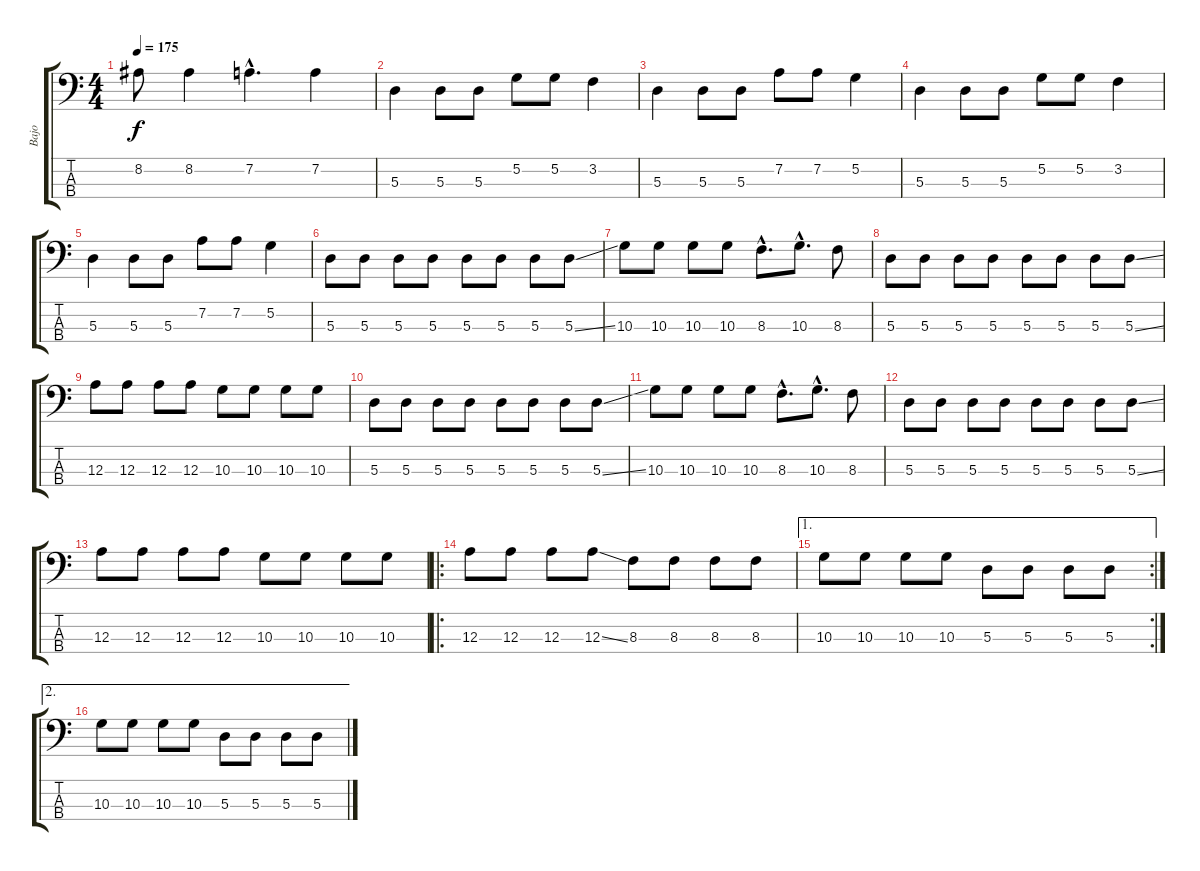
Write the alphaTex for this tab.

\track ("Bajo" "Bajo") {instrument electricbasspick}
\staff {score tabs}
\tuning (G2 D2 A1 E1) {hide}
\ts (4 4)
\tempo 175
\clef f4
\ks c
8.2.8{dy f} 8.2.4 7.2{hac}.4{d} 7.2.4 |
5.3.4 5.3.8 5.3.8 5.2.8 5.2.8 3.2.4 |
5.3.4 5.3.8 5.3.8 7.2.8 7.2.8 5.2.4 |
5.3.4 5.3.8 5.3.8 5.2.8 5.2.8 3.2.4 |
5.3.4 5.3.8 5.3.8 7.2.8 7.2.8 5.2.4 |
5.3.8 5.3.8 5.3.8 5.3.8 5.3.8 5.3.8 5.3.8 5.3{ss}.8 |
10.3.8 10.3.8 10.3.8 10.3.8 8.3{hac}.8{d} 10.3{hac}.8{d} 8.3.8 |
5.3.8 5.3.8 5.3.8 5.3.8 5.3.8 5.3.8 5.3.8 5.3{ss}.8 |
12.3.8 12.3.8 12.3.8 12.3.8 10.3.8 10.3.8 10.3.8 10.3.8 |
5.3.8 5.3.8 5.3.8 5.3.8 5.3.8 5.3.8 5.3.8 5.3{ss}.8 |
10.3.8 10.3.8 10.3.8 10.3.8 8.3{hac}.8{d} 10.3{hac}.8{d} 8.3.8 |
5.3.8 5.3.8 5.3.8 5.3.8 5.3.8 5.3.8 5.3.8 5.3{ss}.8 |
12.3.8 12.3.8 12.3.8 12.3.8 10.3.8 10.3.8 10.3.8 10.3.8 |
\ro
12.3.8 12.3.8 12.3.8 12.3{ss}.8 8.3.8 8.3.8 8.3.8 8.3.8 |
\ae 1
\rc 2
10.3.8 10.3.8 10.3.8 10.3.8 5.3.8 5.3.8 5.3.8 5.3.8 |
\ae 2
10.3.8 10.3.8 10.3.8 10.3.8 5.3.8 5.3.8 5.3.8 5.3.8
